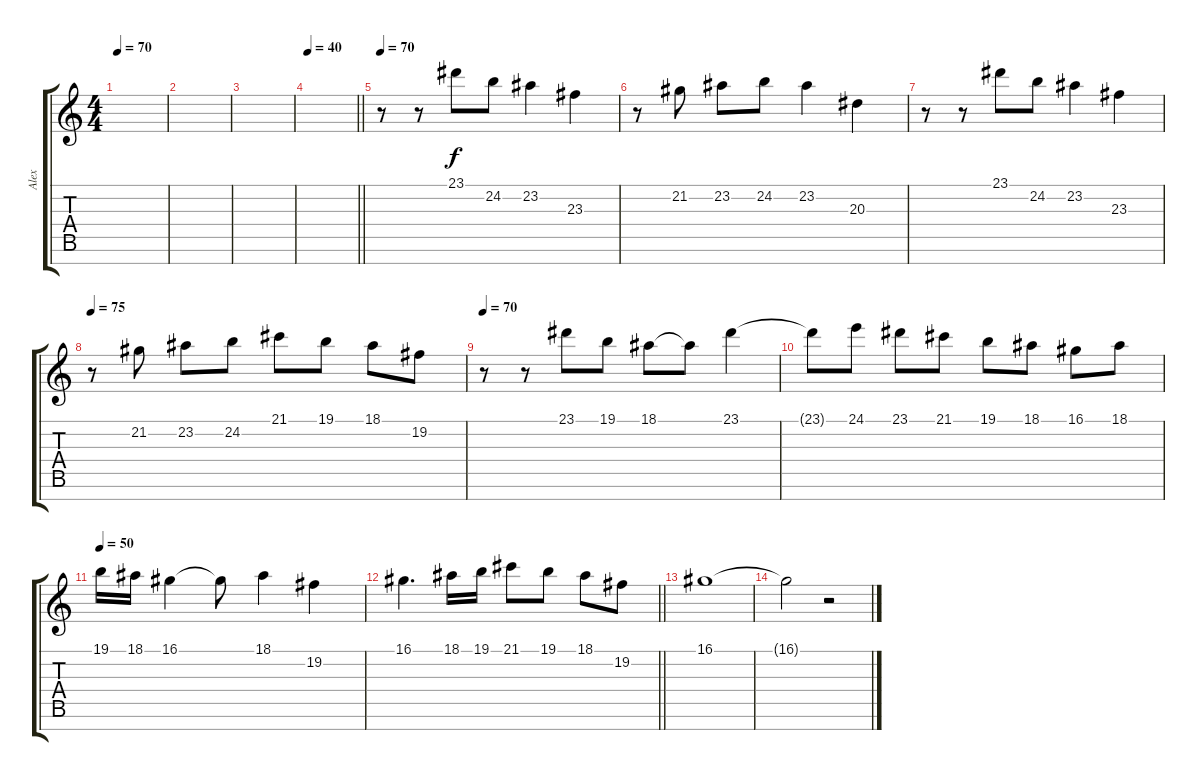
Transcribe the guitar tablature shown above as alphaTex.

\track ("Alex" "Alex") {instrument stringensemble1}
\staff {score tabs}
\tuning (E4 B3 G3 D3 A2 E2 B1) {hide}
\ts (4 4)
\section ("" "")
\tempo 70
\clef g2
\ks c
|
|
|
\tempo 40
\barLineRight lightlight
|
\section ("" "")
\tempo 70
r.8 r.8 23.1.8 24.2.8 23.2.4 23.3.4 |
r.8 21.2.8 23.2.8 24.2.8 23.2.4 20.3.4 |
r.8 r.8 23.1.8 24.2.8 23.2.4 23.3.4 |
\tempo 75
r.8 21.2.8 23.2.8 24.2.8 21.1.8 19.1.8 18.1.8 19.2.8 |
\tempo 70
r.8 r.8 23.1.8 19.1.8 18.1.8 18.1{t}.8 23.1.4 |
23.1{t}.8 24.1.8 23.1.8 21.1.8 19.1.8 18.1.8 16.1.8 18.1.8 |
\tempo 50
19.1.16 18.1.16 16.1.4 16.1{t}.8 18.1.4 19.2.4 |
\barLineRight lightlight
16.1.4{d} 18.1.16 19.1.16 21.1.8 19.1.8 18.1.8 19.2.8 |
16.1.1 |
16.1{t}.2 r.2
